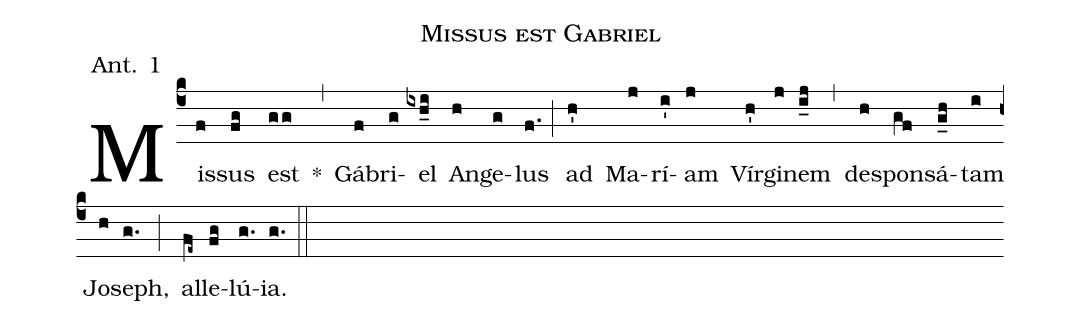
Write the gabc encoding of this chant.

name:Missus est Gabriel;
office-part:Antiphona;
mode:8;
annotation: Ant. 1;
%%
(c4) Mis(f)sus(fg) est(gg) *(,) Gá(f)bri(g)el(ixh_i) An(h)ge(g)lus(f.) (;) ad(h') Ma(j)rí(i')am(j) Vír(h')gi(j)nem(i_j) (,) de(h)spon(gf)sá(g_h)tam(i) Jo(h)seph,(g.) (;) al(fe~)le(fg)lú(g.)ia.(g.) (::)
